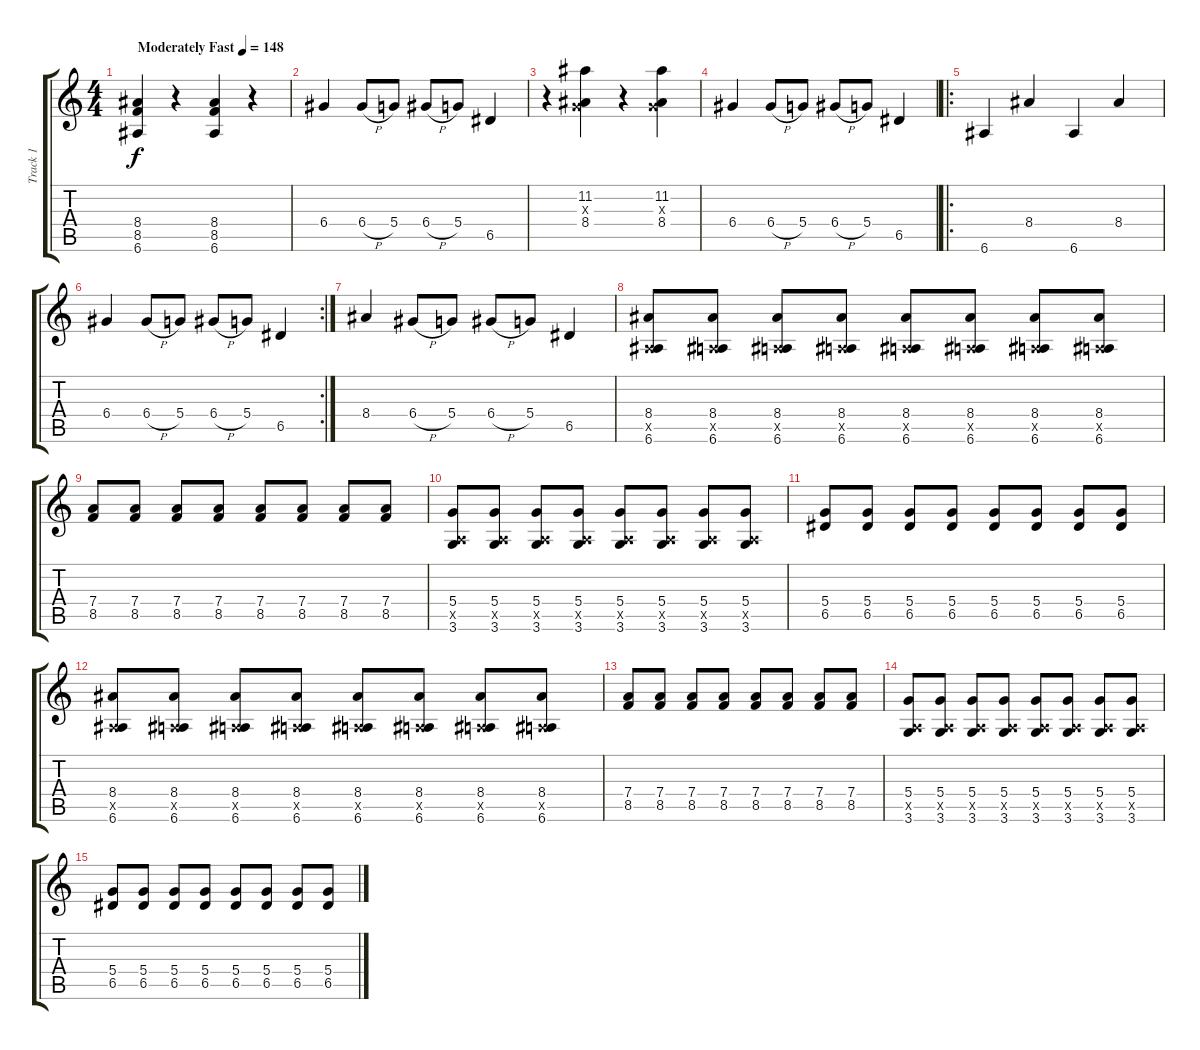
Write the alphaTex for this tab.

\track ("Track 1" "Track 1") {instrument distortionguitar}
\staff {score tabs}
\tuning (E4 B3 G3 D3 A2 E2) {hide}
\ts (4 4)
\tempo (148 "Moderately Fast")
\clef g2
\ks c
(8.4 8.5 6.6).4{dy f instrument distortionguitar} r.4 (8.4 8.5 6.6).4 r.4 |
6.4.4 6.4{h}.8 5.4.8 6.4{h}.8 5.4.8 6.5.4 |
r.4 (11.2 0.3{x} 8.4).4 r.4 (11.2 0.3{x} 8.4).4 |
6.4.4 6.4{h}.8 5.4.8 6.4{h}.8 5.4.8 6.5.4 |
\ro
6.6.4 8.4.4 6.6.4 8.4.4 |
\rc 2
6.4.4 6.4{h}.8 5.4.8 6.4{h}.8 5.4.8 6.5.4 |
8.4.4 6.4{h}.8 5.4.8 6.4{h}.8 5.4.8 6.5.4 |
(8.4 0.5{x} 6.6).8 (8.4 0.5{x} 6.6).8 (8.4 0.5{x} 6.6).8 (8.4 0.5{x} 6.6).8 (8.4 0.5{x} 6.6).8 (8.4 0.5{x} 6.6).8 (8.4 0.5{x} 6.6).8 (8.4 0.5{x} 6.6).8 |
(7.4 8.5).8 (7.4 8.5).8 (7.4 8.5).8 (7.4 8.5).8 (7.4 8.5).8 (7.4 8.5).8 (7.4 8.5).8 (7.4 8.5).8 |
(5.4 0.5{x} 3.6).8 (5.4 0.5{x} 3.6).8 (5.4 0.5{x} 3.6).8 (5.4 0.5{x} 3.6).8 (5.4 0.5{x} 3.6).8 (5.4 0.5{x} 3.6).8 (5.4 0.5{x} 3.6).8 (5.4 0.5{x} 3.6).8 |
(5.4 6.5).8 (5.4 6.5).8 (5.4 6.5).8 (5.4 6.5).8 (5.4 6.5).8 (5.4 6.5).8 (5.4 6.5).8 (5.4 6.5).8 |
(8.4 0.5{x} 6.6).8 (8.4 0.5{x} 6.6).8 (8.4 0.5{x} 6.6).8 (8.4 0.5{x} 6.6).8 (8.4 0.5{x} 6.6).8 (8.4 0.5{x} 6.6).8 (8.4 0.5{x} 6.6).8 (8.4 0.5{x} 6.6).8 |
(7.4 8.5).8 (7.4 8.5).8 (7.4 8.5).8 (7.4 8.5).8 (7.4 8.5).8 (7.4 8.5).8 (7.4 8.5).8 (7.4 8.5).8 |
(5.4 0.5{x} 3.6).8 (5.4 0.5{x} 3.6).8 (5.4 0.5{x} 3.6).8 (5.4 0.5{x} 3.6).8 (5.4 0.5{x} 3.6).8 (5.4 0.5{x} 3.6).8 (5.4 0.5{x} 3.6).8 (5.4 0.5{x} 3.6).8 |
(5.4 6.5).8 (5.4 6.5).8 (5.4 6.5).8 (5.4 6.5).8 (5.4 6.5).8 (5.4 6.5).8 (5.4 6.5).8 (5.4 6.5).8
